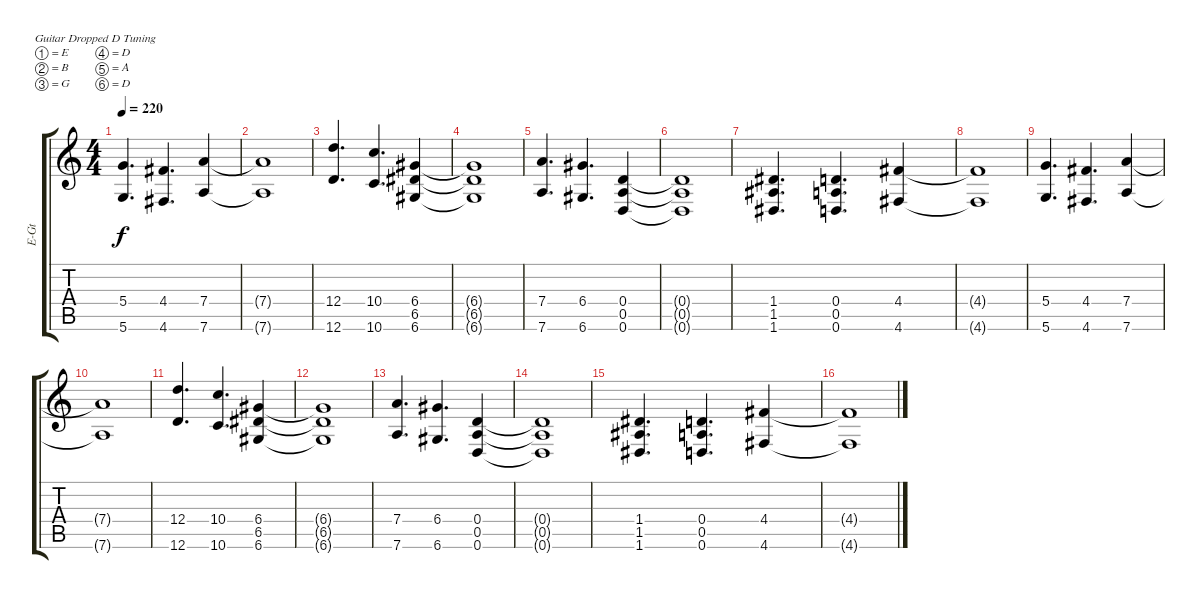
\bracketExtendMode groupsimilarinstruments
\otherSystemsTrackNameOrientation horizontal
\track ("Guitar 1" "E-Gt") {instrument distortionguitar}
\staff {score tabs}
\tuning (E4 B3 G3 D3 A2 D2)
\ts (4 4)
\tempo 220
\clef g2
\ks c
(5.4 5.6).4{d dy f beam Up} (4.4{acc #} 4.6{acc #}).4{d beam Up} (7.4 7.6).4{beam Up} |
(7.4{t} 7.6{t}).1{beam Up} |
(12.4 12.6).4{d beam Up} (10.4 10.6).4{d beam Up} (6.4{acc #} 6.5{acc #} 6.6{acc #}).4{beam Up} |
(6.4{t acc #} 6.5{t acc #} 6.6{t acc #}).1{beam Up} |
(7.4 7.6).4{d beam Up} (6.4{acc #} 6.6{acc #}).4{d beam Up} (0.4 0.5 0.6).4{beam Up} |
(0.4{t} 0.5{t} 0.6{t}).1{beam Up} |
(1.4{acc #} 1.5{acc #} 1.6{acc #}).4{d beam Up} (0.4 0.5 0.6).4{d beam Up} (4.4{acc #} 4.6{acc #}).4{beam Up} |
(4.4{t acc #} 4.6{t acc #}).1{beam Up} |
(5.4 5.6).4{d beam Up} (4.4{acc #} 4.6{acc #}).4{d beam Up} (7.4 7.6).4{beam Up} |
(7.4{t} 7.6{t}).1{beam Up} |
(12.4 12.6).4{d beam Up} (10.4 10.6).4{d beam Up} (6.4{acc #} 6.5{acc #} 6.6{acc #}).4{beam Up} |
(6.4{t acc #} 6.5{t acc #} 6.6{t acc #}).1{beam Up} |
(7.4 7.6).4{d beam Up} (6.4{acc #} 6.6{acc #}).4{d beam Up} (0.4 0.5 0.6).4{beam Up} |
(0.4{t} 0.5{t} 0.6{t}).1{beam Up} |
(1.4{acc #} 1.5{acc #} 1.6{acc #}).4{d beam Up} (0.4 0.5 0.6).4{d beam Up} (4.4{acc #} 4.6{acc #}).4{beam Up} |
(4.4{t acc #} 4.6{t acc #}).1{beam Up}
